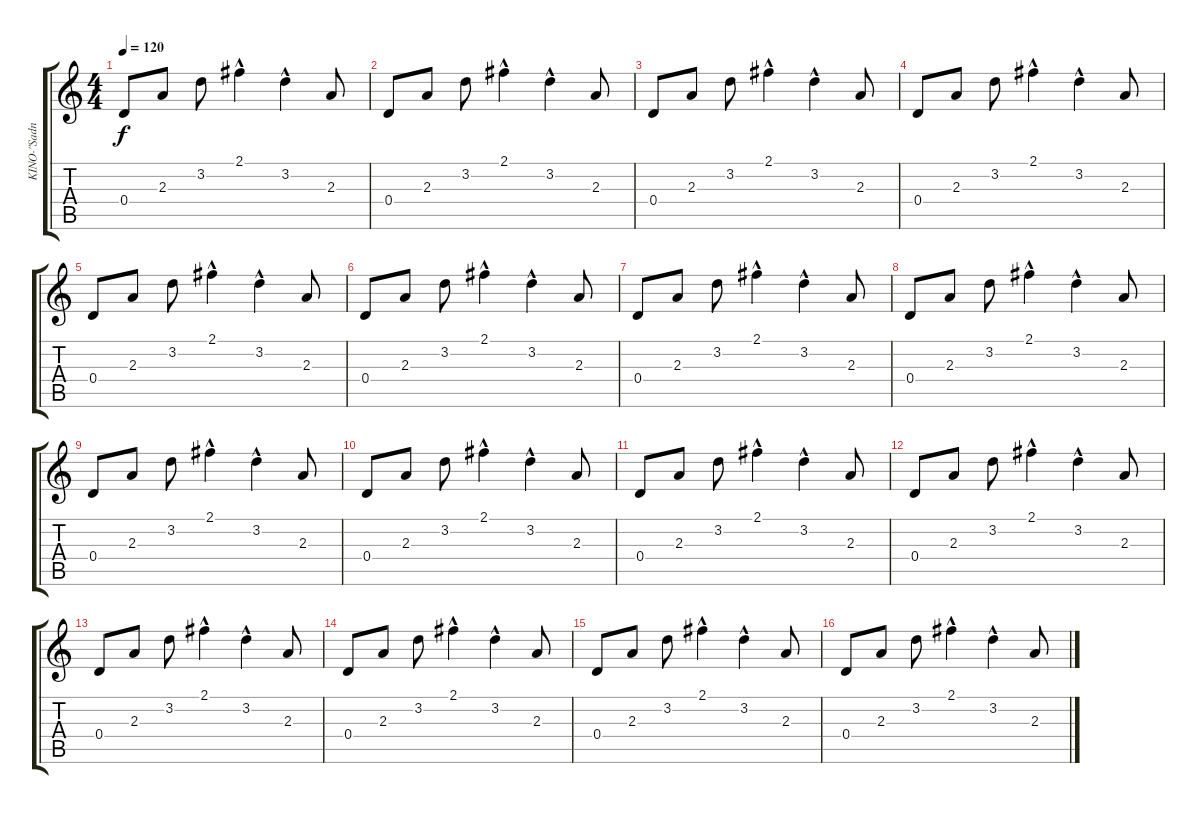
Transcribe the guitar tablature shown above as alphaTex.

\track ("KINO-\"Sadness\"" "KINO-\"Sadn") {instrument electricguitarclean}
\staff {score tabs}
\tuning (E4 B3 G3 D3 A2 E2) {hide}
\ts (4 4)
\tempo 120
\clef g2
\ks c
0.4.8{dy f} 2.3.8 3.2.8 2.1{hac}.4 3.2{hac}.4 2.3.8 |
0.4.8 2.3.8 3.2.8 2.1{hac}.4 3.2{hac}.4 2.3.8 |
0.4.8 2.3.8 3.2.8 2.1{hac}.4 3.2{hac}.4 2.3.8 |
0.4.8 2.3.8 3.2.8 2.1{hac}.4 3.2{hac}.4 2.3.8 |
0.4.8 2.3.8 3.2.8 2.1{hac}.4 3.2{hac}.4 2.3.8 |
0.4.8 2.3.8 3.2.8 2.1{hac}.4 3.2{hac}.4 2.3.8 |
0.4.8 2.3.8 3.2.8 2.1{hac}.4 3.2{hac}.4 2.3.8 |
0.4.8 2.3.8 3.2.8 2.1{hac}.4 3.2{hac}.4 2.3.8 |
0.4.8 2.3.8 3.2.8 2.1{hac}.4 3.2{hac}.4 2.3.8 |
0.4.8 2.3.8 3.2.8 2.1{hac}.4 3.2{hac}.4 2.3.8 |
0.4.8 2.3.8 3.2.8 2.1{hac}.4 3.2{hac}.4 2.3.8 |
0.4.8 2.3.8 3.2.8 2.1{hac}.4 3.2{hac}.4 2.3.8 |
0.4.8 2.3.8 3.2.8 2.1{hac}.4 3.2{hac}.4 2.3.8 |
0.4.8 2.3.8 3.2.8 2.1{hac}.4 3.2{hac}.4 2.3.8 |
0.4.8 2.3.8 3.2.8 2.1{hac}.4 3.2{hac}.4 2.3.8 |
0.4.8 2.3.8 3.2.8 2.1{hac}.4 3.2{hac}.4 2.3.8
